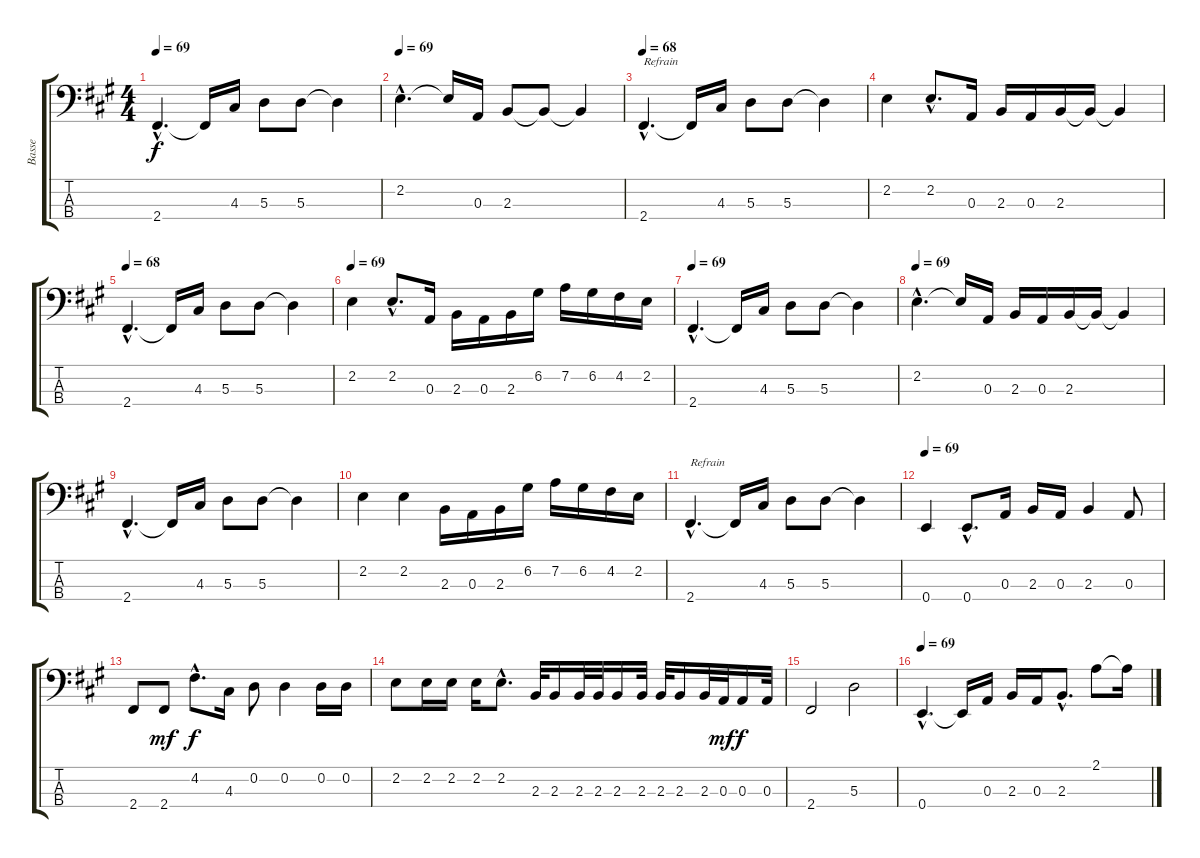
\track ("Basse" "Basse") {instrument electricbassfinger}
\staff {score tabs}
\tuning (G2 D2 A1 E1) {hide}
\ts (4 4)
\tempo 69
\clef f4
\ks f#minor
2.4{hac}.4{d dy f} 2.4{t}.16 4.3.16 5.3.8 5.3.8 5.3{t}.4 |
\tempo 69
2.2{hac}.4{d} 2.2{t}.16 0.3.16 2.3.8 2.3{t}.8 2.3{t}.4 |
\tempo 68
2.4{hac}.4{d txt "Refrain"} 2.4{t}.16 4.3.16 5.3.8 5.3.8 5.3{t}.4 |
2.2.4 2.2{hac}.8{d} 0.3.16 2.3.16 0.3.16 2.3.16 2.3{t}.16 2.3{t}.4 |
\tempo 68
2.4{hac}.4{d} 2.4{t}.16 4.3.16 5.3.8 5.3.8 5.3{t}.4 |
\tempo 69
2.2.4 2.2{hac}.8{d} 0.3.16 2.3.16 0.3.16 2.3.16 6.2.16 7.2.16 6.2.16 4.2.16 2.2.16 |
\tempo 69
2.4{hac}.4{d} 2.4{t}.16 4.3.16 5.3.8 5.3.8 5.3{t}.4 |
\tempo 69
2.2{hac}.4{d} 2.2{t}.16 0.3.16 2.3.16 0.3.16 2.3.16 2.3{t}.16 2.3{t}.4 |
2.4{hac}.4{d} 2.4{t}.16 4.3.16 5.3.8 5.3.8 5.3{t}.4 |
2.2.4 2.2.4 2.3.16 0.3.16 2.3.16 6.2.16 7.2.16 6.2.16 4.2.16 2.2.16 |
2.4{hac}.4{d txt "Refrain"} 2.4{t}.16 4.3.16 5.3.8 5.3.8 5.3{t}.4 |
\tempo 69
0.4.4 0.4{hac}.8{d} 0.3.16 2.3.16 0.3.16 2.3.4 0.3.8 |
2.4.8 2.4.8{dy mf} 4.2{hac}.8{d dy f} 4.3.16 0.2.8 0.2.4 0.2.16 0.2.16 |
2.2.8 2.2.16 2.2.16 2.2.16 2.2{hac}.8{d} 2.3.32 2.3.16 2.3.32 2.3.32 2.3.16 2.3.32 2.3.32 2.3.16 2.3.32 0.3.32{dy mf} 0.3.16{dy f} 0.3.32 |
2.4.2 5.3.2 |
\tempo 69
0.4{hac}.4{d} 0.4{t}.16 0.3.16 2.3.16 0.3.16 2.3{hac}.8{d} 2.1.8 2.1{t}.16
